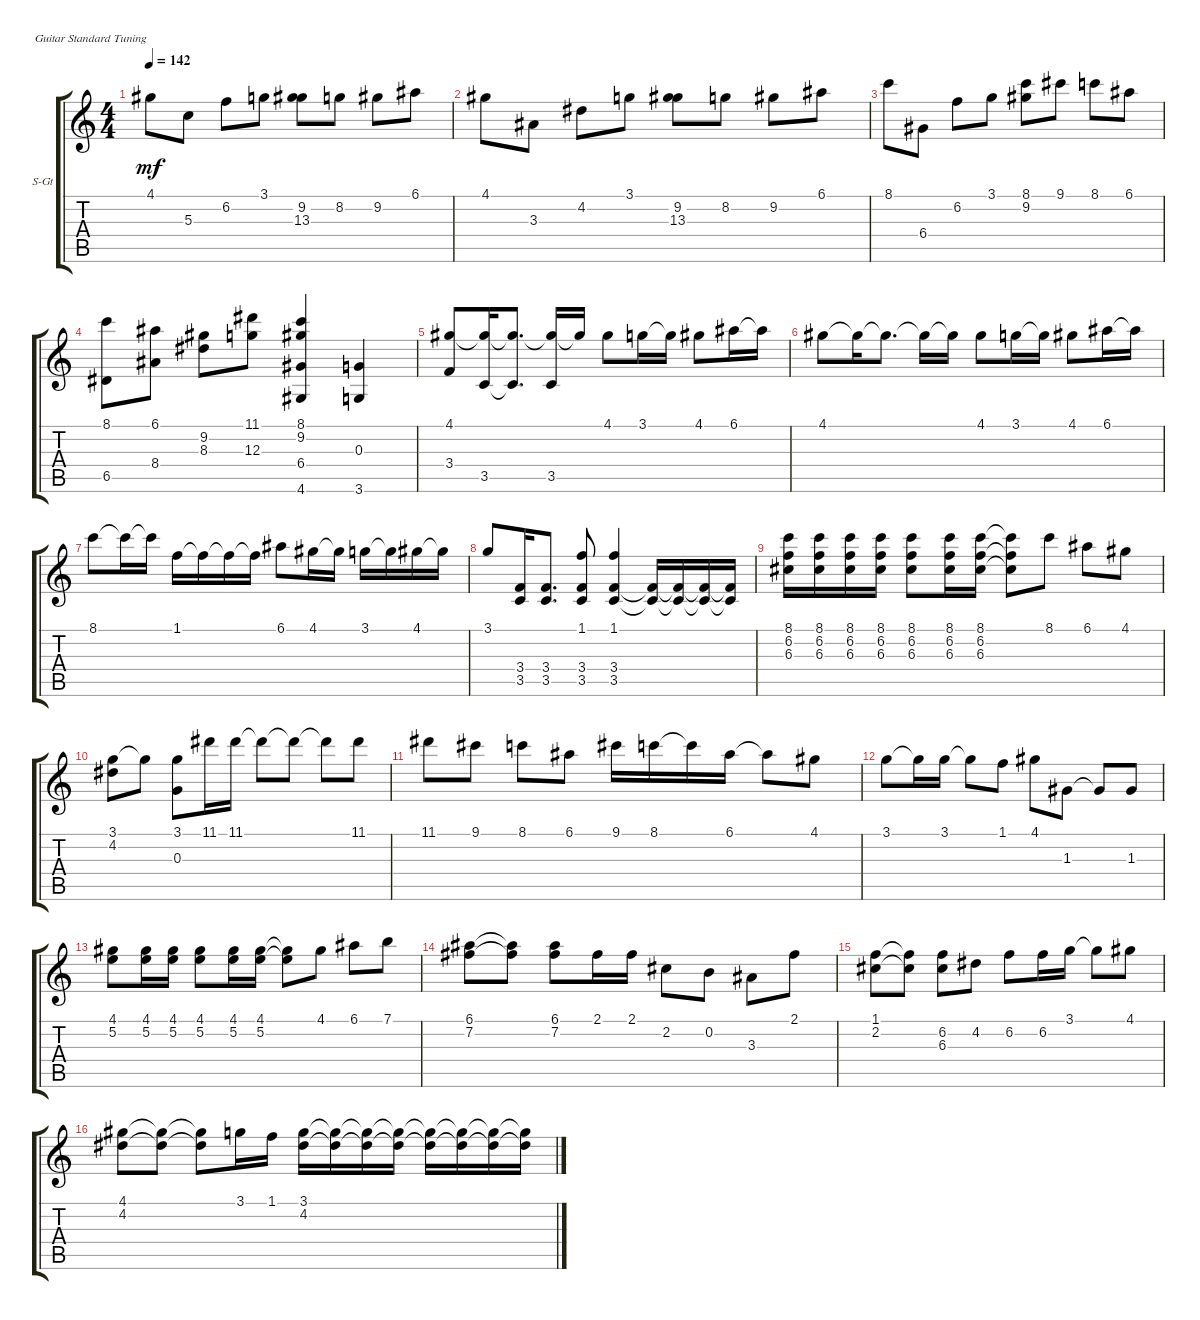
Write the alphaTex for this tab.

\bracketExtendMode groupsimilarinstruments
\firstSystemTrackNameOrientation horizontal
\otherSystemsTrackNameOrientation horizontal
\track ("Piano" "S-Gt") {solo instrument acousticgrandpiano}
\staff {score tabs}
\tuning (E4 B3 G3 D3 A2 E2)
\displaytranspose 12
\ts (4 4)
\tempo 142
\clef g2
\ks c
4.1.8{dy mf} 5.3.8 6.2.8 3.1.8 (9.2 13.3).8 8.2.8 9.2.8 6.1.8 |
4.1.8 3.3.8 4.2.8 3.1.8 (9.2 13.3).8 8.2.8 9.2.8 6.1.8 |
8.1.8 6.4.8 6.2.8 3.1.8 (8.1 9.2).8 9.1.8 8.1.8 6.1.8 |
(8.1 6.5).8 (6.1 8.4).8 (9.2 8.3).8 (11.1 12.3).8 (8.1 9.2 6.4 4.6).4 (0.3 3.6).4 |
(4.1 3.4).8 (4.1{t} 3.5).16 (4.1{t} 3.5{t}).8{d} (4.1{t} 3.5).16 4.1{t}.16 4.1.8 3.1.16 3.1{t}.16 4.1.8 6.1.16 6.1{t}.16 |
4.1.8 4.1{t}.16 4.1{t}.8{d} 4.1{t}.16 4.1{t}.16 4.1.8 3.1.16 3.1{t}.16 4.1.8 6.1.16 6.1{t}.16 |
8.1.8 8.1{t}.16 8.1{t}.16 1.1.16 1.1{t}.16 1.1{t}.16 1.1{t}.16 6.1.8 4.1.16 4.1{t}.16 3.1.16 3.1{t}.16 4.1.16 4.1{t}.16 |
3.1.8 (3.4 3.5).16 (3.4 3.5).8{d} (1.1 3.4 3.5).8 (1.1 3.4 3.5).4 (3.4{t} 3.5{t}).16 (3.4{t} 3.5{t}).16 (3.4{t} 3.5{t}).16 (3.4{t} 3.5{t}).16 |
(8.1 6.2 6.3).16 (8.1 6.2 6.3).16 (8.1 6.2 6.3).16 (8.1 6.2 6.3).16 (8.1 6.2 6.3).8 (8.1 6.2 6.3).16 (8.1 6.2 6.3).16 (8.1{t} 6.2{t} 6.3{t}).8 8.1.8 6.1.8 4.1.8 |
(3.1 4.2).8 3.1{t}.8 (3.1 0.3).8 11.1.16 11.1.16 11.1{t}.8 11.1{t}.8 11.1{t}.8 11.1.8 |
11.1.8 9.1.8 8.1.8 6.1.8 9.1.16 8.1.16 8.1{t}.16 6.1.16 6.1{t}.8 4.1.8 |
3.1.8 3.1{t}.16 3.1.16 3.1{t}.8 1.1.8 4.1.8 1.3.8 1.3{t}.8 1.3.8 |
(4.1 5.2).8 (4.1 5.2).16 (4.1 5.2).16 (4.1 5.2).8 (4.1 5.2).16 (4.1 5.2).16 (4.1{t} 5.2{t}).8 4.1.8 6.1.8 7.1.8 |
(6.1 7.2).8 (6.1{t} 7.2{t}).8 (6.1 7.2).8 2.1.16 2.1.16 2.2.8 0.2.8 3.3.8 2.1.8 |
(1.1 2.2).8 (1.1{t} 2.2{t}).8 (6.2 6.3).8 4.2.8 6.2.8 6.2.16 3.1.16 3.1{t}.8 4.1.8 |
(4.1 4.2).8 (4.1{t} 4.2{t}).8 (4.1{t} 4.2{t}).8 3.1.16 1.1.16 (3.1 4.2).16 (3.1{t} 4.2{t}).16 (3.1{t} 4.2{t}).16 (3.1{t} 4.2{t}).16 (3.1{t} 4.2{t}).16 (3.1{t} 4.2{t}).16 (3.1{t} 4.2{t}).16 (3.1{t} 4.2{t}).16
